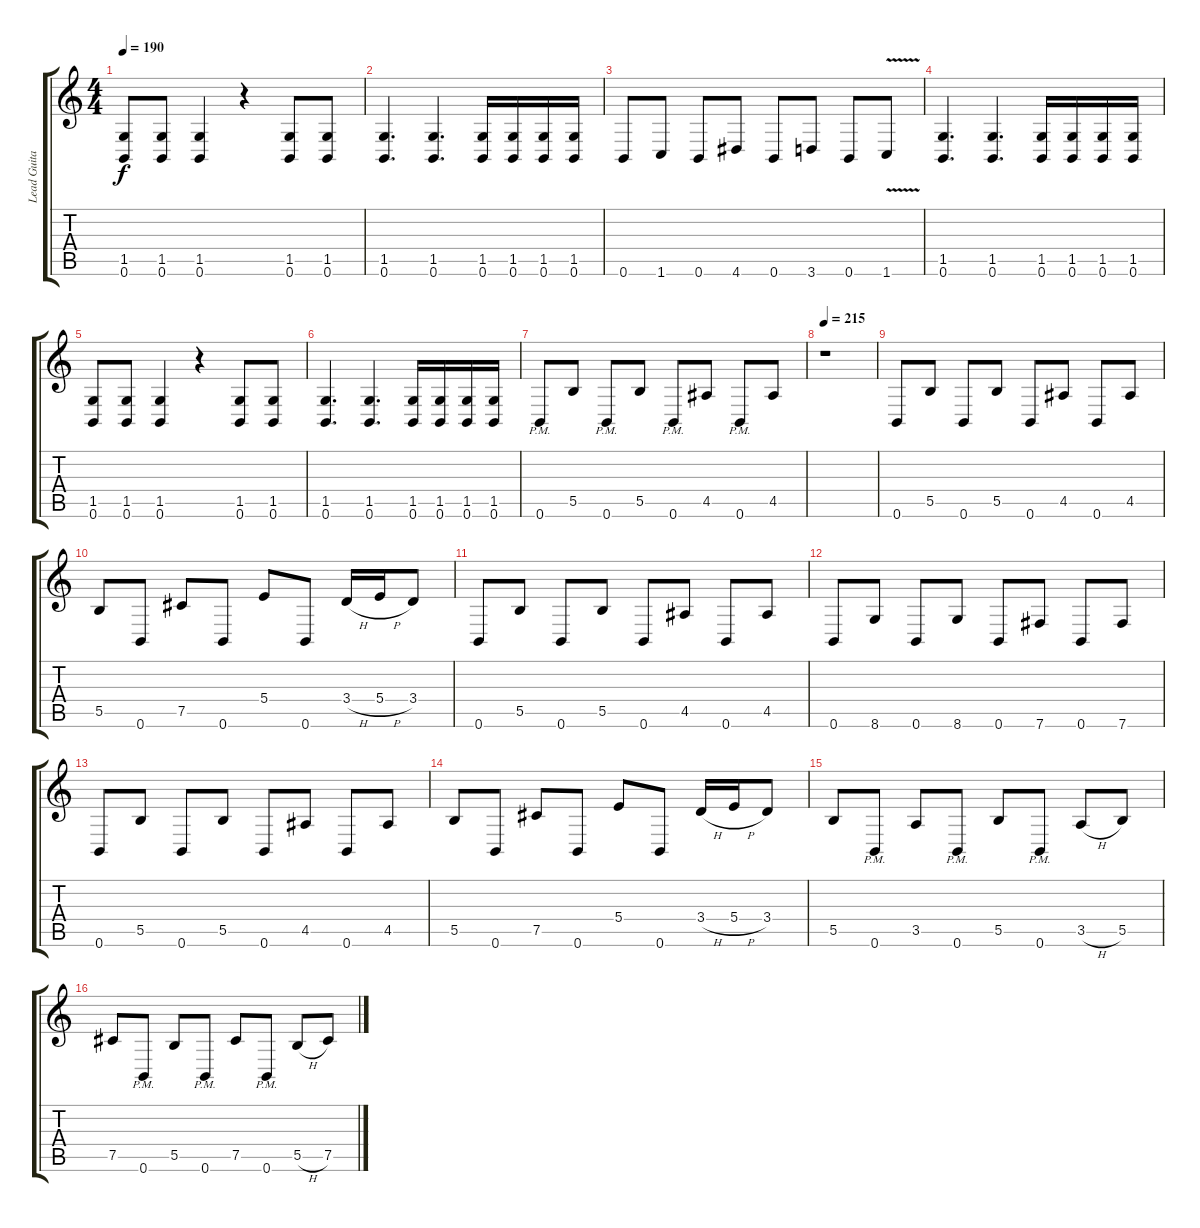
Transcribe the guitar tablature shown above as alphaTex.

\track ("Lead Guitar - Kevin" "Lead Guita") {instrument distortionguitar}
\staff {score tabs}
\tuning (Db4 Ab3 E3 B2 Gb2 B1) {hide}
\ts (4 4)
\tempo 190
\clef g2
\ks c
(1.5 0.6).8{dy f} (1.5 0.6).8 (1.5 0.6).4 r.4 (1.5 0.6).8 (1.5 0.6).8 |
(1.5 0.6).4{d} (1.5 0.6).4{d} (1.5 0.6).16 (1.5 0.6).16 (1.5 0.6).16 (1.5 0.6).16 |
0.6.8 1.6.8 0.6.8 4.6.8 0.6.8 3.6.8 0.6.8 1.6{v}.8 |
(1.5 0.6).4{d} (1.5 0.6).4{d} (1.5 0.6).16 (1.5 0.6).16 (1.5 0.6).16 (1.5 0.6).16 |
(1.5 0.6).8 (1.5 0.6).8 (1.5 0.6).4 r.4 (1.5 0.6).8 (1.5 0.6).8 |
(1.5 0.6).4{d} (1.5 0.6).4{d} (1.5 0.6).16 (1.5 0.6).16 (1.5 0.6).16 (1.5 0.6).16 |
0.6{pm}.8 5.5.8 0.6{pm}.8 5.5.8 0.6{pm}.8 4.5.8 0.6{pm}.8 4.5.8 |
\tempo 215
r.1 |
0.6.8 5.5.8 0.6.8 5.5.8 0.6.8 4.5.8 0.6.8 4.5.8 |
5.5.8 0.6.8 7.5.8 0.6.8 5.4.8 0.6.8 3.4{h}.16 5.4{h}.16 3.4.8 |
0.6.8 5.5.8 0.6.8 5.5.8 0.6.8 4.5.8 0.6.8 4.5.8 |
0.6.8 8.6.8 0.6.8 8.6.8 0.6.8 7.6.8 0.6.8 7.6.8 |
0.6.8 5.5.8 0.6.8 5.5.8 0.6.8 4.5.8 0.6.8 4.5.8 |
5.5.8 0.6.8 7.5.8 0.6.8 5.4.8 0.6.8 3.4{h}.16 5.4{h}.16 3.4.8 |
5.5.8 0.6{pm}.8 3.5.8 0.6{pm}.8 5.5.8 0.6{pm}.8 3.5{h}.8 5.5.8 |
7.5.8 0.6{pm}.8 5.5.8 0.6{pm}.8 7.5.8 0.6{pm}.8 5.5{h}.8 7.5.8
